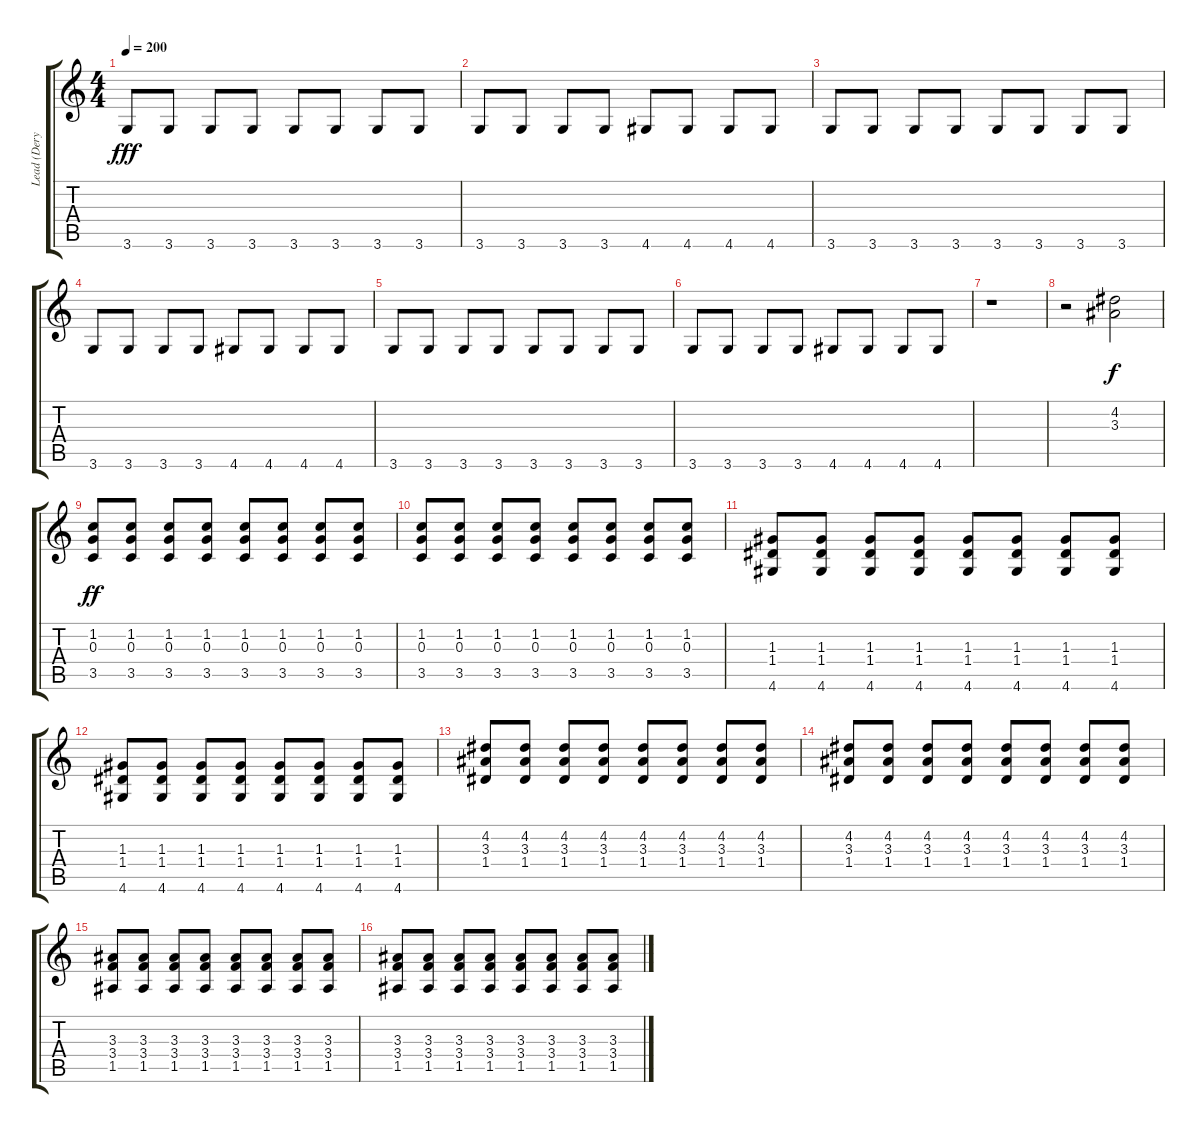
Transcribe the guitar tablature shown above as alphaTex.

\track ("Lead (Deryck)" "Lead (Dery") {instrument distortionguitar}
\staff {score tabs}
\tuning (E4 B3 G3 D3 A2 E2) {hide}
\ts (4 4)
\tempo 200
\clef g2
\ks c
3.6.8{dy fff} 3.6.8 3.6.8 3.6.8 3.6.8 3.6.8 3.6.8 3.6.8 |
3.6.8 3.6.8 3.6.8 3.6.8 4.6.8 4.6.8 4.6.8 4.6.8 |
3.6.8 3.6.8 3.6.8 3.6.8 3.6.8 3.6.8 3.6.8 3.6.8 |
3.6.8 3.6.8 3.6.8 3.6.8 4.6.8 4.6.8 4.6.8 4.6.8 |
3.6.8 3.6.8 3.6.8 3.6.8 3.6.8 3.6.8 3.6.8 3.6.8 |
3.6.8 3.6.8 3.6.8 3.6.8 4.6.8 4.6.8 4.6.8 4.6.8 |
r.1 |
r.2 (4.2 3.3).2{dy f} |
(1.2 0.3 3.5).8{dy ff} (1.2 0.3 3.5).8 (1.2 0.3 3.5).8 (1.2 0.3 3.5).8 (1.2 0.3 3.5).8 (1.2 0.3 3.5).8 (1.2 0.3 3.5).8 (1.2 0.3 3.5).8 |
(1.2 0.3 3.5).8 (1.2 0.3 3.5).8 (1.2 0.3 3.5).8 (1.2 0.3 3.5).8 (1.2 0.3 3.5).8 (1.2 0.3 3.5).8 (1.2 0.3 3.5).8 (1.2 0.3 3.5).8 |
(1.3 1.4 4.6).8 (1.3 1.4 4.6).8 (1.3 1.4 4.6).8 (1.3 1.4 4.6).8 (1.3 1.4 4.6).8 (1.3 1.4 4.6).8 (1.3 1.4 4.6).8 (1.3 1.4 4.6).8 |
(1.3 1.4 4.6).8 (1.3 1.4 4.6).8 (1.3 1.4 4.6).8 (1.3 1.4 4.6).8 (1.3 1.4 4.6).8 (1.3 1.4 4.6).8 (1.3 1.4 4.6).8 (1.3 1.4 4.6).8 |
(4.2 3.3 1.4).8 (4.2 3.3 1.4).8 (4.2 3.3 1.4).8 (4.2 3.3 1.4).8 (4.2 3.3 1.4).8 (4.2 3.3 1.4).8 (4.2 3.3 1.4).8 (4.2 3.3 1.4).8 |
(4.2 3.3 1.4).8 (4.2 3.3 1.4).8 (4.2 3.3 1.4).8 (4.2 3.3 1.4).8 (4.2 3.3 1.4).8 (4.2 3.3 1.4).8 (4.2 3.3 1.4).8 (4.2 3.3 1.4).8 |
(3.3 3.4 1.5).8 (3.3 3.4 1.5).8 (3.3 3.4 1.5).8 (3.3 3.4 1.5).8 (3.3 3.4 1.5).8 (3.3 3.4 1.5).8 (3.3 3.4 1.5).8 (3.3 3.4 1.5).8 |
(3.3 3.4 1.5).8 (3.3 3.4 1.5).8 (3.3 3.4 1.5).8 (3.3 3.4 1.5).8 (3.3 3.4 1.5).8 (3.3 3.4 1.5).8 (3.3 3.4 1.5).8 (3.3 3.4 1.5).8
